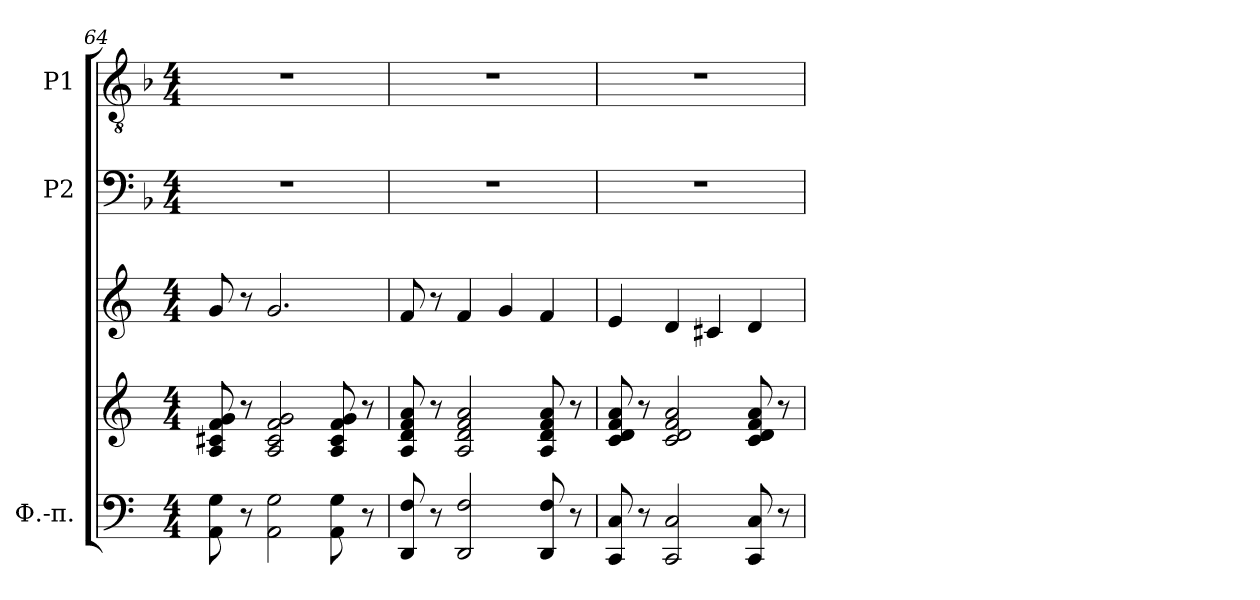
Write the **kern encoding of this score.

**kern	**kern	**kern	**kern	**kern
*part3	*part3	*part3	*part2	*part1
*staff5	*staff4	*staff3	*staff2	*staff1
*I"Ф.-п.	*	*	*I"P2	*I"P1
*clefF4	*clefG2	*clefG2	*clefF4	*clefGv2
*	*	*	*	*ITrd7c12
*k[]	*k[]	*k[]	*k[b-]	*k[b-]
*C:	*C:	*C:	*F:	*F:
*M4/4	*M4/4	*M4/4	*M4/4	*M4/4
=64	=64	=64	=64	=64
8AAi\ 8Gi	8Ai/ 8c#Xi 8fi 8gi	8gi/	1r	1r
8r	8r	8r	.	.
2AAi\ 2Gi	2Ai/ 2c#i 2fi 2gi	2.gi/	.	.
8AAi\ 8Gi	8Ai/ 8c#i 8fi 8gi	.	.	.
8r	8r	.	.	.
=65	=65	=65	=65	=65
8DDi/ 8Fi	8Ai/ 8di 8fi 8ai	8fi/	1r	1r
8r	8r	8r	.	.
2DDi/ 2Fi	2Ai/ 2di 2fi 2ai	4fi/	.	.
.	.	4gi/	.	.
8DDi/ 8Fi	8Ai/ 8di 8fi 8ai	4fi/	.	.
8r	8r	.	.	.
=66	=66	=66	=66	=66
8CCi/ 8Ci	8ci/ 8di 8fi 8ai	4ei/	1r	1r
8r	8r	.	.	.
2CCi/ 2Ci	2ci/ 2di 2fi 2ai	4di/	.	.
.	.	4c#Xi/	.	.
8CCi/ 8Ci	8ci/ 8di 8fi 8ai	4di/	.	.
8r	8r	.	.	.
=	=	=	=	=
*-	*-	*-	*-	*-
